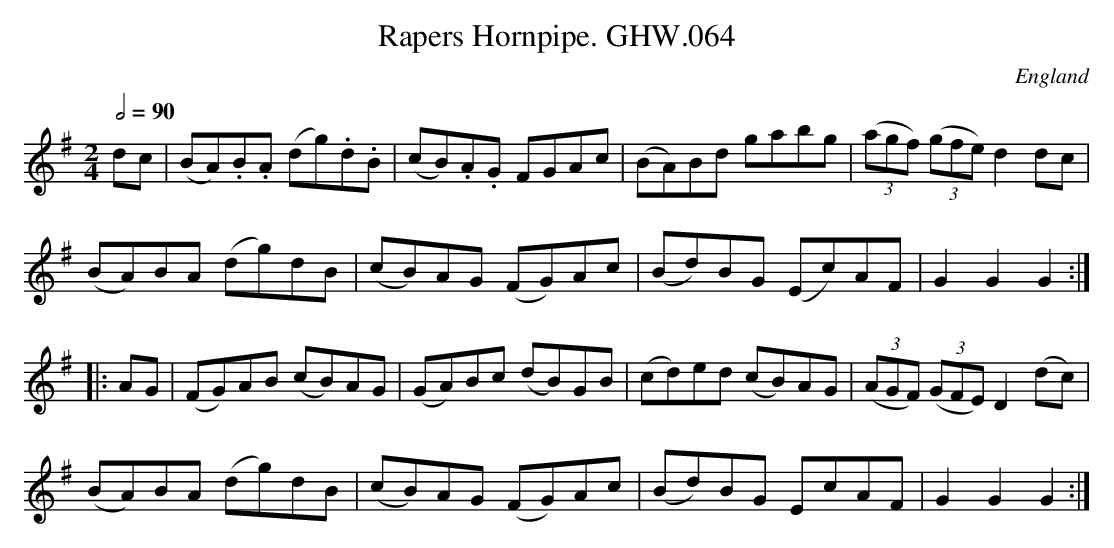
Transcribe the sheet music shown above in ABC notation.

X:1
T:Rapers Hornpipe. GHW.064
L:1/8
M:2/4
O:England
Q:1/2=90
K:G
dc|(BA).B.A (dg).d.B|(cB).A.G FGAc|\
(BA)Bd gabg|(3(agf) (3(gfe) d2 dc|!
(BA)BA (dg)dB|(cB)AG (FG)Ac|(Bd)BG (Ec)AF|G2G2G2:|!
|:AG|(FG)AB (cB)AG|(GA)Bc (dB)GB|\
(cd)ed (cB)AG|(3(AGF) (3(GFE) D2 (dc)|!
(BA)BA (dg)dB|(cB)AG (FG)Ac|(Bd)BG EcAF|G2G2G2:|
